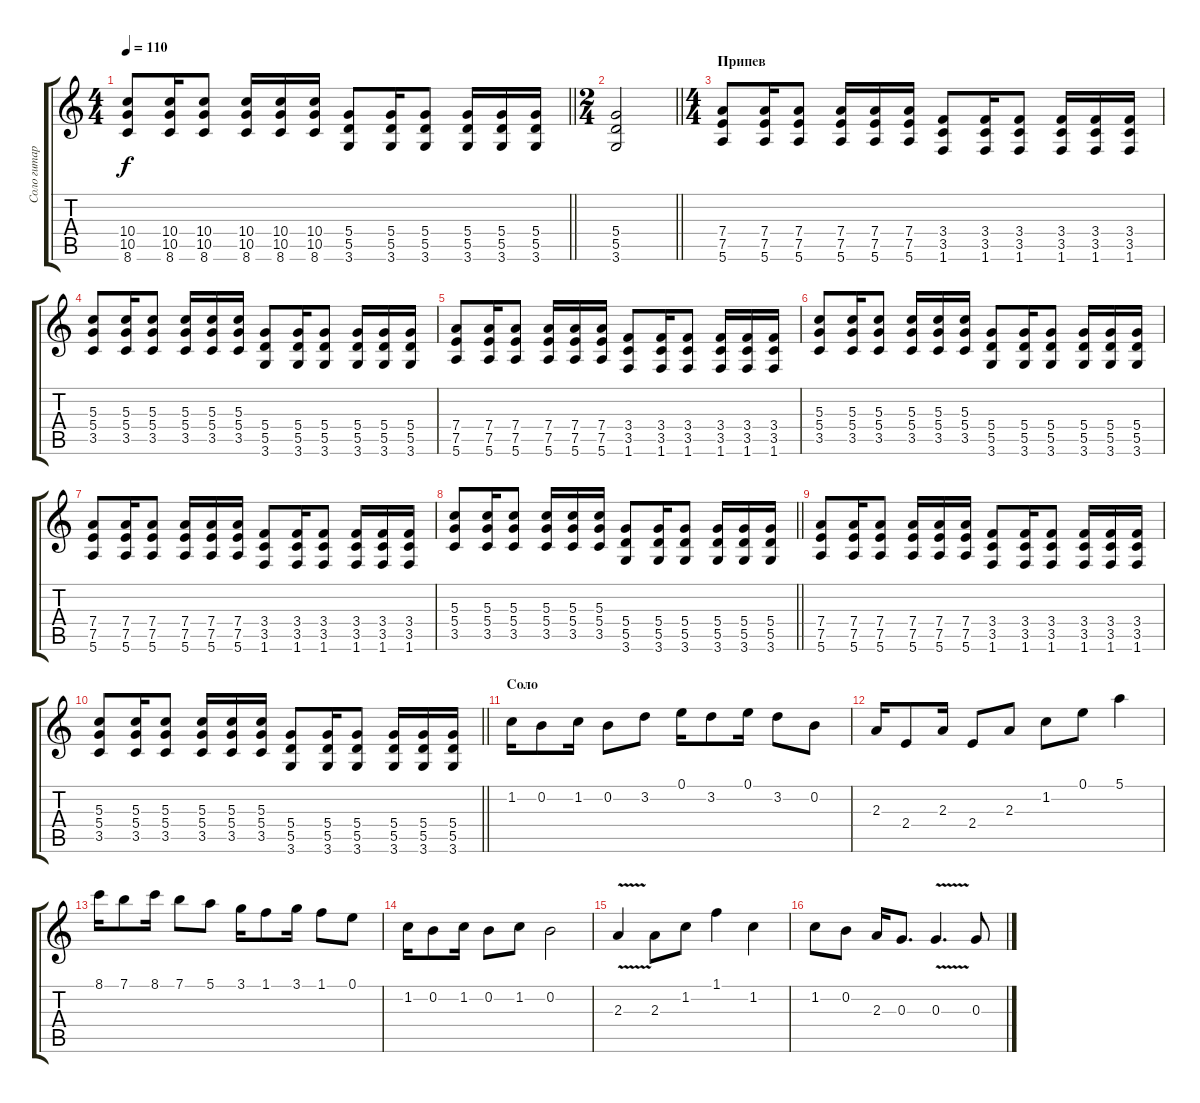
\track ("Соло гитара" "Соло гитар") {instrument distortionguitar}
\staff {score tabs}
\tuning (E4 B3 G3 D3 A2 E2) {hide}
\ts (4 4)
\section ("" "")
\tempo 110
\clef g2
\barLineRight lightlight
\ks c
(10.4 10.5 8.6).8{dy f} (10.4 10.5 8.6).16 (10.4 10.5 8.6).8 (10.4 10.5 8.6).16 (10.4 10.5 8.6).16 (10.4 10.5 8.6).16 (5.4 5.5 3.6).8 (5.4 5.5 3.6).16 (5.4 5.5 3.6).8 (5.4 5.5 3.6).16 (5.4 5.5 3.6).16 (5.4 5.5 3.6).16 |
\ts (2 4)
\barLineRight lightlight
(5.4 5.5 3.6).2 |
\ts (4 4)
\section ("" "Припев")
(7.4 7.5 5.6).8 (7.4 7.5 5.6).16 (7.4 7.5 5.6).8 (7.4 7.5 5.6).16 (7.4 7.5 5.6).16 (7.4 7.5 5.6).16 (3.4 3.5 1.6).8 (3.4 3.5 1.6).16 (3.4 3.5 1.6).8 (3.4 3.5 1.6).16 (3.4 3.5 1.6).16 (3.4 3.5 1.6).16 |
(5.3 5.4 3.5).8 (5.3 5.4 3.5).16 (5.3 5.4 3.5).8 (5.3 5.4 3.5).16 (5.3 5.4 3.5).16 (5.3 5.4 3.5).16 (5.4 5.5 3.6).8 (5.4 5.5 3.6).16 (5.4 5.5 3.6).8 (5.4 5.5 3.6).16 (5.4 5.5 3.6).16 (5.4 5.5 3.6).16 |
(7.4 7.5 5.6).8 (7.4 7.5 5.6).16 (7.4 7.5 5.6).8 (7.4 7.5 5.6).16 (7.4 7.5 5.6).16 (7.4 7.5 5.6).16 (3.4 3.5 1.6).8 (3.4 3.5 1.6).16 (3.4 3.5 1.6).8 (3.4 3.5 1.6).16 (3.4 3.5 1.6).16 (3.4 3.5 1.6).16 |
(5.3 5.4 3.5).8 (5.3 5.4 3.5).16 (5.3 5.4 3.5).8 (5.3 5.4 3.5).16 (5.3 5.4 3.5).16 (5.3 5.4 3.5).16 (5.4 5.5 3.6).8 (5.4 5.5 3.6).16 (5.4 5.5 3.6).8 (5.4 5.5 3.6).16 (5.4 5.5 3.6).16 (5.4 5.5 3.6).16 |
(7.4 7.5 5.6).8 (7.4 7.5 5.6).16 (7.4 7.5 5.6).8 (7.4 7.5 5.6).16 (7.4 7.5 5.6).16 (7.4 7.5 5.6).16 (3.4 3.5 1.6).8 (3.4 3.5 1.6).16 (3.4 3.5 1.6).8 (3.4 3.5 1.6).16 (3.4 3.5 1.6).16 (3.4 3.5 1.6).16 |
\barLineRight lightlight
(5.3 5.4 3.5).8 (5.3 5.4 3.5).16 (5.3 5.4 3.5).8 (5.3 5.4 3.5).16 (5.3 5.4 3.5).16 (5.3 5.4 3.5).16 (5.4 5.5 3.6).8 (5.4 5.5 3.6).16 (5.4 5.5 3.6).8 (5.4 5.5 3.6).16 (5.4 5.5 3.6).16 (5.4 5.5 3.6).16 |
\section ("" "")
(7.4 7.5 5.6).8 (7.4 7.5 5.6).16 (7.4 7.5 5.6).8 (7.4 7.5 5.6).16 (7.4 7.5 5.6).16 (7.4 7.5 5.6).16 (3.4 3.5 1.6).8 (3.4 3.5 1.6).16 (3.4 3.5 1.6).8 (3.4 3.5 1.6).16 (3.4 3.5 1.6).16 (3.4 3.5 1.6).16 |
\barLineRight lightlight
(5.3 5.4 3.5).8 (5.3 5.4 3.5).16 (5.3 5.4 3.5).8 (5.3 5.4 3.5).16 (5.3 5.4 3.5).16 (5.3 5.4 3.5).16 (5.4 5.5 3.6).8 (5.4 5.5 3.6).16 (5.4 5.5 3.6).8 (5.4 5.5 3.6).16 (5.4 5.5 3.6).16 (5.4 5.5 3.6).16 |
\section ("" "Соло")
1.2.16 0.2.8 1.2.16 0.2.8 3.2.8 0.1.16 3.2.8 0.1.16 3.2.8 0.2.8 |
2.3.16 2.4.8 2.3.16 2.4.8 2.3.8 1.2.8 0.1.8 5.1.4 |
8.1.16 7.1.8 8.1.16 7.1.8 5.1.8 3.1.16 1.1.8 3.1.16 1.1.8 0.1.8 |
1.2.16 0.2.8 1.2.16 0.2.8 1.2.8 0.2.2 |
2.3{v}.4 2.3.8 1.2.8 1.1.4 1.2.4 |
1.2.8 0.2.8 2.3.16 0.3.8{d} 0.3{v}.4{d} 0.3.8
